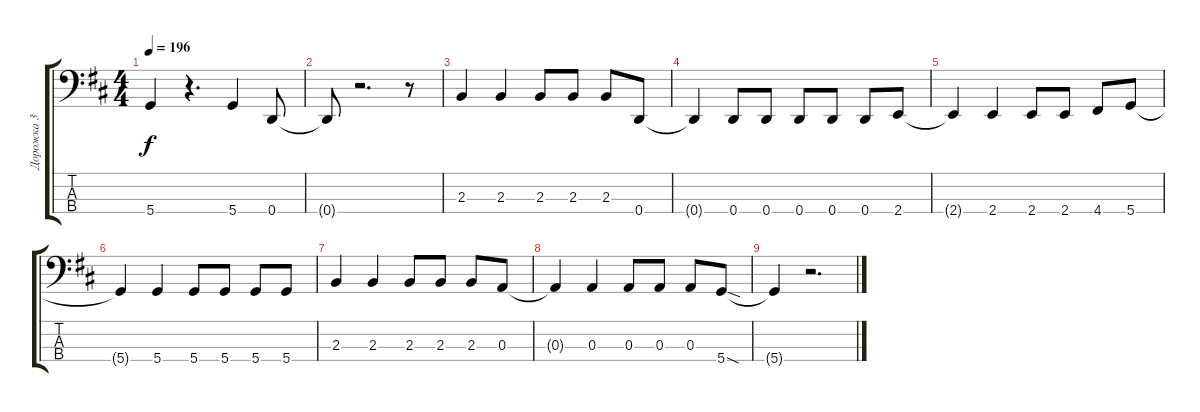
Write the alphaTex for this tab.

\track ("Дорожка 3" "Дорожка 3") {instrument electricbassfinger}
\staff {score tabs}
\tuning (G2 D2 A1 D1) {hide}
\ts (4 4)
\tempo 196
\clef f4
\ks d
5.4{t}.4{dy f} r.4{d} 5.4.4 0.4.8 |
0.4{t}.8 r.2{d} r.8 |
2.3.4 2.3.4 2.3.8 2.3.8 2.3.8 0.4.8 |
0.4{t}.4 0.4.8 0.4.8 0.4.8 0.4.8 0.4.8 2.4.8 |
2.4{t}.4 2.4.4 2.4.8 2.4.8 4.4.8 5.4.8 |
5.4{t}.4 5.4.4 5.4.8 5.4.8 5.4.8 5.4.8 |
2.3.4 2.3.4 2.3.8 2.3.8 2.3.8 0.3.8 |
0.3{t}.4 0.3.4 0.3.8 0.3.8 0.3.8 5.4{sod}.8 |
5.4{t}.4 r.2{d}
